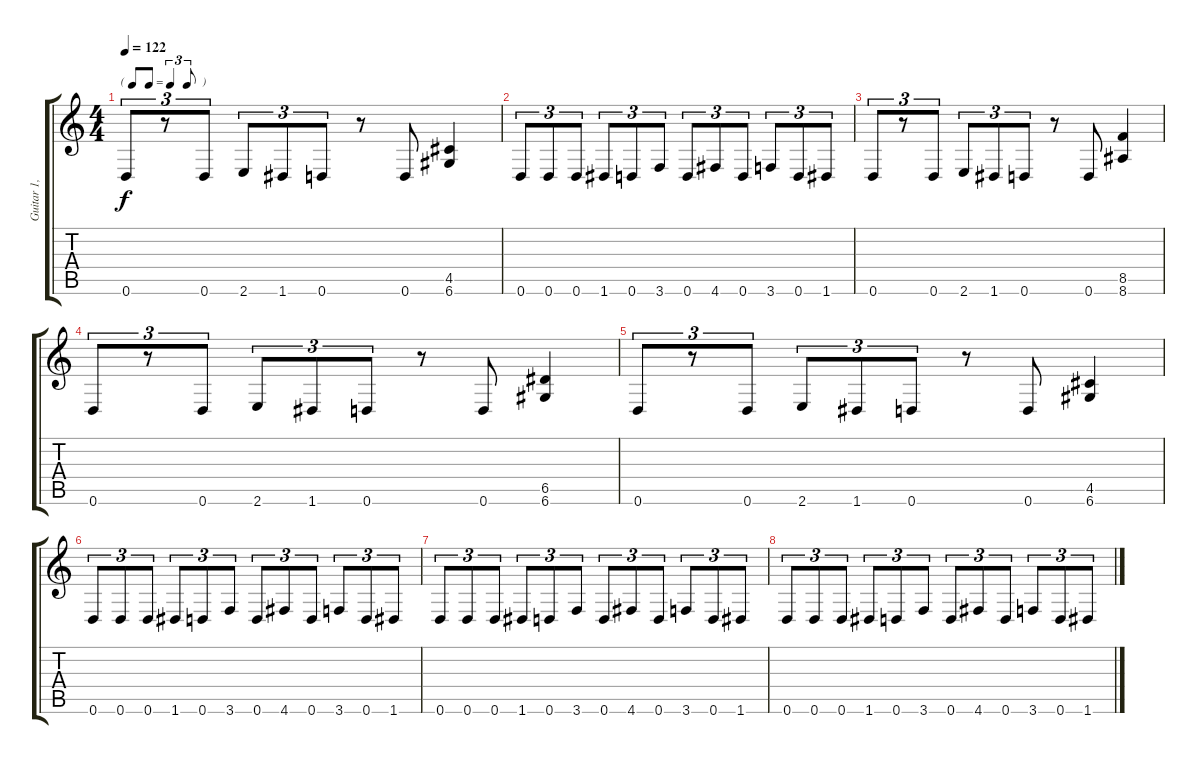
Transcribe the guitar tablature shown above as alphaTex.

\track ("Guitar 1, Dime" "Guitar 1, ") {instrument overdrivenguitar}
\staff {score tabs}
\tuning (E4 B3 G3 D3 A2 D2) {hide}
\ts (4 4)
\tf triplet8th
\tempo 122
\clef g2
\ks c
0.6.8{tu (3 2) dy f} r.8{tu (3 2)} 0.6.8{tu (3 2)} 2.6.8{tu (3 2)} 1.6.8{tu (3 2)} 0.6.8{tu (3 2)} r.8 0.6.8 (4.5 6.6).4 |
0.6.8{tu (3 2)} 0.6.8{tu (3 2)} 0.6.8{tu (3 2)} 1.6.8{tu (3 2)} 0.6.8{tu (3 2)} 3.6.8{tu (3 2)} 0.6.8{tu (3 2)} 4.6.8{tu (3 2)} 0.6.8{tu (3 2)} 3.6.8{tu (3 2)} 0.6.8{tu (3 2)} 1.6.8{tu (3 2)} |
0.6.8{tu (3 2)} r.8{tu (3 2)} 0.6.8{tu (3 2)} 2.6.8{tu (3 2)} 1.6.8{tu (3 2)} 0.6.8{tu (3 2)} r.8 0.6.8 (8.5 8.6).4 |
0.6.8{tu (3 2)} r.8{tu (3 2)} 0.6.8{tu (3 2)} 2.6.8{tu (3 2)} 1.6.8{tu (3 2)} 0.6.8{tu (3 2)} r.8 0.6.8 (6.5 6.6).4 |
0.6.8{tu (3 2)} r.8{tu (3 2)} 0.6.8{tu (3 2)} 2.6.8{tu (3 2)} 1.6.8{tu (3 2)} 0.6.8{tu (3 2)} r.8 0.6.8 (4.5 6.6).4 |
0.6.8{tu (3 2)} 0.6.8{tu (3 2)} 0.6.8{tu (3 2)} 1.6.8{tu (3 2)} 0.6.8{tu (3 2)} 3.6.8{tu (3 2)} 0.6.8{tu (3 2)} 4.6.8{tu (3 2)} 0.6.8{tu (3 2)} 3.6.8{tu (3 2)} 0.6.8{tu (3 2)} 1.6.8{tu (3 2)} |
0.6.8{tu (3 2)} 0.6.8{tu (3 2)} 0.6.8{tu (3 2)} 1.6.8{tu (3 2)} 0.6.8{tu (3 2)} 3.6.8{tu (3 2)} 0.6.8{tu (3 2)} 4.6.8{tu (3 2)} 0.6.8{tu (3 2)} 3.6.8{tu (3 2)} 0.6.8{tu (3 2)} 1.6.8{tu (3 2)} |
0.6.8{tu (3 2)} 0.6.8{tu (3 2)} 0.6.8{tu (3 2)} 1.6.8{tu (3 2)} 0.6.8{tu (3 2)} 3.6.8{tu (3 2)} 0.6.8{tu (3 2)} 4.6.8{tu (3 2)} 0.6.8{tu (3 2)} 3.6.8{tu (3 2)} 0.6.8{tu (3 2)} 1.6.8{tu (3 2)}
